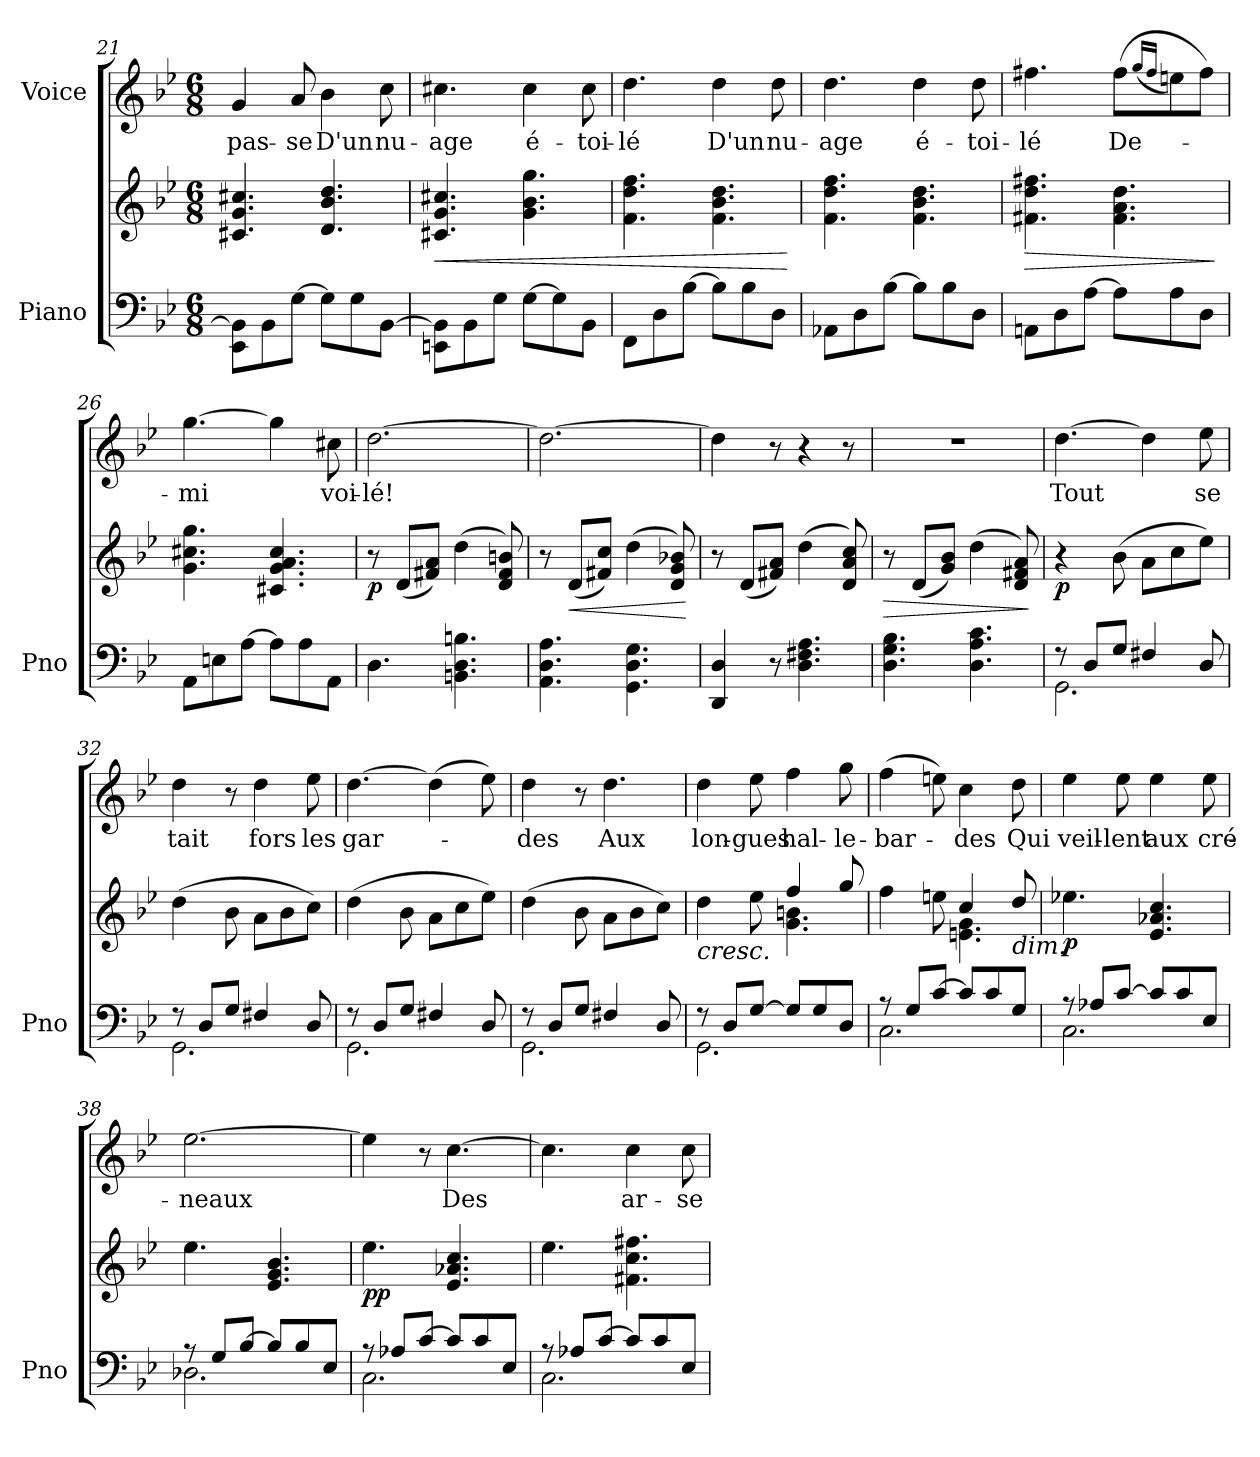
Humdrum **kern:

**kern	**kern	**dynam	**kern	**text
*part2	*part2	*part2	*part1	*part1
*staff3	*staff2	*staff2/3	*staff1	*staff1
*I"Piano	*	*	*I"Voice	*
*I'Pno	*	*	*	*
*clefF4	*clefG2	*	*clefG2	*
*k[b-e-]	*k[b-e-]	*	*k[b-e-]	*
*M6/8	*M6/8	*	*M6/8	*
=21	=21	=21	=21	=21
8EE-\ 8BB-\]L	4.c#X/ 4.g/ 4.cc#X/	.	4g/	pas-
8BB-\	.	.	.	.
[8G\J	.	.	8a/	-se
8G\L]	4.d/ 4.b-/ 4.dd/	.	4b-\	D'un
8G\	.	.	.	.
[8BB-\J	.	.	8cc\	nu-
=22	=22	=22	=22	=22
!	!	!LO:HP:b	!	!
8EEn\ 8BB-\]L	4.c#X/ 4.g/ 4.cc#X/	<	4.cc#X\	-age
8BB-\	.	.	.	.
8G\J	.	.	.	.
[8G\L	4.g\ 4.b-\ 4.gg\	.	4cc#\	é-
8G\]	.	.	.	.
8BB-\J	.	.	8cc#\	-toi-
=23	=23	=23	=23	=23
8FF\L	4.f\ 4.dd\ 4.ff\	.	4.dd\	-lé
8D\	.	.	.	.
[8B-\J	.	.	.	.
8B-\L]	4.f\ 4.b-\ 4.dd\	.	4dd\	D'un
8B-\	.	.	.	.
8D\J	.	.	8dd\	nu-
.	.	[	.	.
=24	=24	=24	=24	=24
8AA-X\L	4.f\ 4.dd\ 4.ff\	.	4.dd\	-age
8D\	.	.	.	.
[8B-\J	.	.	.	.
8B-\L]	4.f\ 4.b-\ 4.dd\	.	4dd\	é-
8B-\	.	.	.	.
8D\J	.	.	8dd\	-toi-
=25	=25	=25	=25	=25
!	!	!LO:HP:b	!	!
8AAn\L	4.f#X\ 4.dd\ 4.ff#X\	>	4.ff#X\	-lé
8D\	.	.	.	.
[8A\J	.	.	.	.
8A\L]	4.f#\ 4.a\ 4.dd\	.	(8ff#\L	De-
.	.	.	(16qgg/LL	.
.	.	.	16qff#/JJ	.
8A\	.	.	8een\)	.
8D\J	.	.	8ff#\J)	.
.	.	]	.	.
=26	=26	=26	=26	=26
8AA\L	4.g\ 4.cc#X\ 4.gg\	.	[4.gg\	-mi
8En\	.	.	.	.
[8A\J	.	.	.	.
8A\L]	4.c#i/ 4.g/ 4.a/ 4.cc#/	.	4gg\]	.
8A\	.	.	.	.
8AA\J	.	.	8cc#X\	voi-
=27	=27	=27	=27	=27
!	!	!LO:DY:b	!	!
4.D\	8r	p	[2.dd\	-lé!
.	(8d/L	.	.	.
.	8f#X/ 8a/J)	.	.	.
4.BBn\ 4.D\ 4.Bn\	(4dd\	.	.	.
.	8d/ 8f#/ 8bn/)	.	.	.
=28	=28	=28	=28	=28
4.AA\ 4.D\ 4.A\	8r	.	2.dd\_	.
!	!	!LO:HP:b	!	!
.	(8d/L	<	.	.
.	8f#X/ 8cc/J)	.	.	.
4.GG\ 4.D\ 4.G\	(4dd\	.	.	.
.	8d/ 8g/ 8b-X/)	.	.	.
.	.	[	.	.
=29	=29	=29	=29	=29
4DD/ 4D/	8r	.	4dd\]	.
.	(8d/L	.	.	.
8r	8f#X/ 8a/J)	.	8r	.
4.D\ 4.F#X\ 4.A\	(4dd\	.	4r	.
.	8d/ 8a/ 8cc/)	.	8r	.
=30	=30	=30	=30	=30
!	!	!LO:HP:b	!	!
4.D\ 4.G\ 4.B-\	8r	>	2.r	.
.	(8d/L	.	.	.
.	8g/ 8b-/J)	.	.	.
4.D\ 4.A\ 4.c\	(4dd\	.	.	.
.	8d/ 8f#X/ 8a/)	.	.	.
.	.	]	.	.
=31	=31	=31	=31	=31
*^	*	*	*	*
!	!	!	!LO:DY:b	!	!
8r	2.GG\	4r	p	[4.dd\	Tout
8D/L	.	.	.	.	.
8G/J	.	(8b-\	.	.	.
4F#X/	.	8a\L	.	4dd\]	.
.	.	8cc\	.	.	.
8D/	.	8ee-\J)	.	8ee-\	se
=32	=32	=32	=32	=32	=32
8r	2.GG\	(4dd\	.	4dd\	tait
8D/L	.	.	.	.	.
8G/J	.	8b-\	.	8r	.
4F#X/	.	8a\L	.	4dd\	fors
.	.	8b-\	.	.	.
8D/	.	8cc\J)	.	8ee-\	les
=33	=33	=33	=33	=33	=33
8r	2.GG\	(4dd\	.	[4.dd\	gar-
8D/L	.	.	.	.	.
8G/J	.	8b-\	.	.	.
4F#X/	.	8a\L	.	(4dd\]	.
.	.	8cc\	.	.	.
8D/	.	8ee-\J)	.	8ee-\)	.
=34	=34	=34	=34	=34	=34
8r	2.GG\	(4dd\	.	4dd\	-des
8D/L	.	.	.	.	.
8G/J	.	8b-\	.	8r	.
4F#X/	.	8a\L	.	4.dd\	Aux
.	.	8b-\	.	.	.
8D/	.	8cc\J)	.	.	.
=35	=35	=35	=35	=35	=35
*	*	*^	*	*	*
!	!	!LO:TX:b:i:t=cresc.	!	!	!	!
8r	2.GG\	4dd\	4ryy	.	4dd\	lon-
8D/L	.	.	.	.	.	.
[8G/J	.	8ee-\	8ryy	.	8ee-\	-gues
8G/L]	.	4ff/	4.g\ 4.bn\	.	4ff\	hal-
8G/	.	.	.	.	.	.
8D/J	.	8gg/	.	.	8gg\	-le-
=36	=36	=36	=36	=36	=36	=36
8r	2.C\	4ff\	4ryy	.	(4ff\	-bar-
8G/L	.	.	.	.	.	.
[8c/J	.	8een\	8ryy	.	8een\)	.
8c/L]	.	4cc/	4.en\ 4.g\	.	4cc\	-des
8c/	.	.	.	.	.	.
!	!	!LO:TX:b:i:t=dim.	!	!	!	!
8G/J	.	8dd/	.	.	8dd\	Qui
*	*	*v	*v	*	*	*
=37	=37	=37	=37	=37	=37
!	!	!	!LO:DY:b	!	!
8r	2.C\	4.ee-X\	p	4ee-\	veil-
8A-X/L	.	.	.	.	.
[8c/J	.	.	.	8ee-\	-lent
8c/L]	.	4.e-/ 4.a-X/ 4.cc/	.	4ee-\	aux
8c/	.	.	.	.	.
8E-/J	.	.	.	8ee-\	cré-
=38	=38	=38	=38	=38	=38
8r	2.D-X\	4.ee-\	.	[2.ee-\	-neaux
8G/L	.	.	.	.	.
[8B-/J	.	.	.	.	.
8B-/L]	.	4.e-/ 4.g/ 4.b-/	.	.	.
8B-/	.	.	.	.	.
8E-/J	.	.	.	.	.
=39	=39	=39	=39	=39	=39
!	!	!	!LO:DY:b	!	!
8r	2.C\	4.ee-\	pp	4ee-\]	.
8A-X/L	.	.	.	.	.
[8c/J	.	.	.	8r	.
8c/L]	.	4.e-/ 4.a-X/ 4.cc/	.	[4.cc\	Des
8c/	.	.	.	.	.
8E-/J	.	.	.	.	.
=40	=40	=40	=40	=40	=40
8r	2.C\	4.ee-\	.	4.cc\]	.
8A-X/L	.	.	.	.	.
[8c/J	.	.	.	.	.
8c/L]	.	4.f#X\ 4.cc\ 4.ff#X\	.	4cc\	ar-
8c/	.	.	.	.	.
8E-/J	.	.	.	8cc\	-se-
*v	*v	*	*	*	*
=	=	=	=	=
*-	*-	*-	*-	*-
